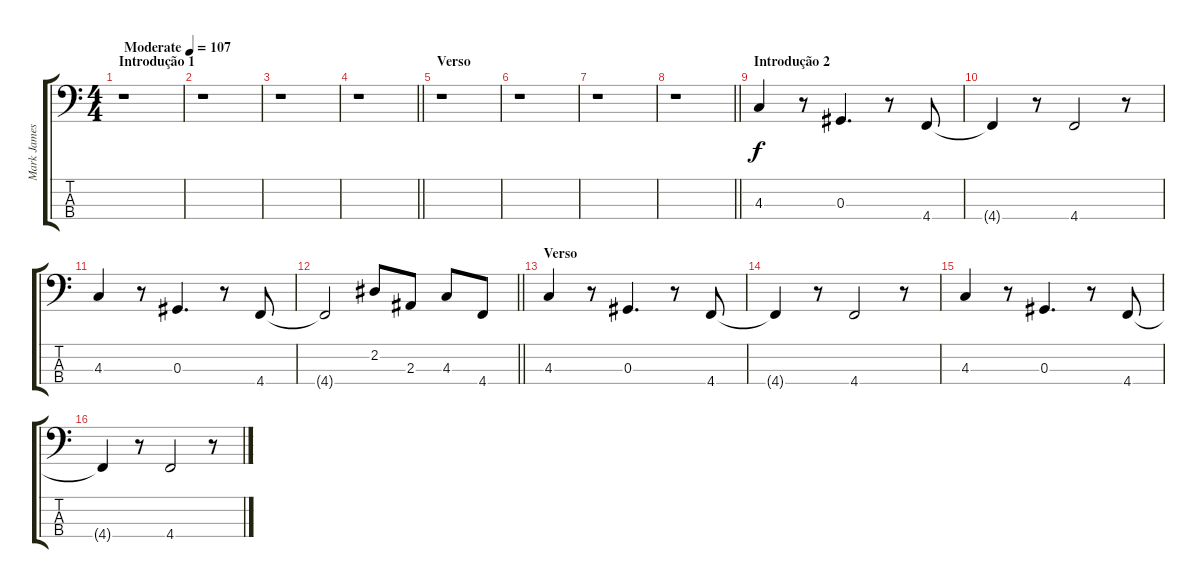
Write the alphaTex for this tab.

\track ("Mark James" "Mark James") {instrument electricbassfinger}
\staff {score tabs}
\tuning (Gb2 Db2 Ab1 Db1) {hide}
\ts (4 4)
\section ("" "Introdução 1")
\tempo (107 "Moderate")
\clef f4
\ks c
r.1{dy f instrument electricbassfinger} |
r.1 |
r.1 |
\barLineRight lightlight
r.1 |
\section ("" "Verso")
r.1 |
r.1 |
r.1 |
\barLineRight lightlight
r.1 |
\section ("" "Introdução 2")
4.3.4 r.8 0.3.4{d} r.8 4.4.8 |
4.4{t}.4 r.8 4.4.2 r.8 |
4.3.4 r.8 0.3.4{d} r.8 4.4.8 |
\barLineRight lightlight
4.4{t}.2 2.2.8 2.3.8 4.3.8 4.4.8 |
\section ("" "Verso")
4.3.4 r.8 0.3.4{d} r.8 4.4.8 |
4.4{t}.4 r.8 4.4.2 r.8 |
4.3.4 r.8 0.3.4{d} r.8 4.4.8 |
4.4{t}.4 r.8 4.4.2 r.8
